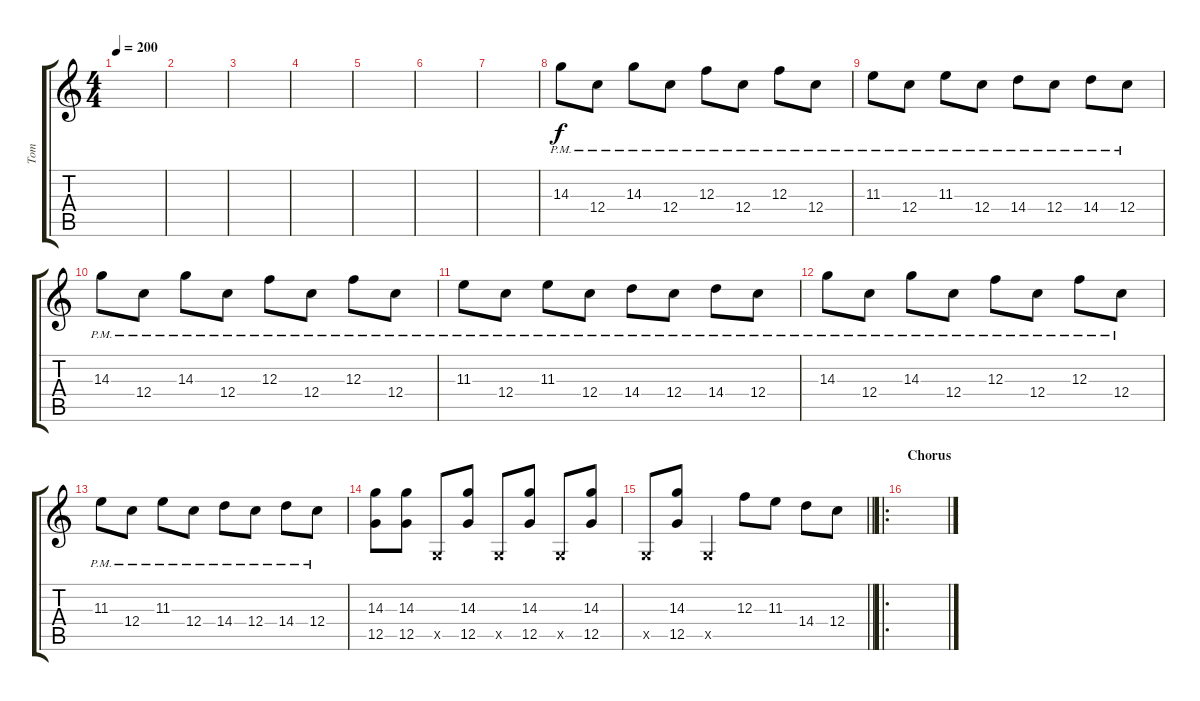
\track ("Tom" "Tom") {instrument distortionguitar}
\staff {score tabs}
\tuning (D4 A3 F3 C3 G2 C2) {hide}
\ts (4 4)
\tempo 200
\clef g2
\ks c
|
|
|
|
|
|
|
14.3{pm}.8 12.4{pm}.8 14.3{pm}.8 12.4{pm}.8 12.3{pm}.8 12.4{pm}.8 12.3{pm}.8 12.4{pm}.8 |
11.3{pm}.8 12.4{pm}.8 11.3{pm}.8 12.4{pm}.8 14.4{pm}.8 12.4{pm}.8 14.4{pm}.8 12.4{pm}.8 |
14.3{pm}.8 12.4{pm}.8 14.3{pm}.8 12.4{pm}.8 12.3{pm}.8 12.4{pm}.8 12.3{pm}.8 12.4{pm}.8 |
11.3{pm}.8 12.4{pm}.8 11.3{pm}.8 12.4{pm}.8 14.4{pm}.8 12.4{pm}.8 14.4{pm}.8 12.4{pm}.8 |
14.3{pm}.8 12.4{pm}.8 14.3{pm}.8 12.4{pm}.8 12.3{pm}.8 12.4{pm}.8 12.3{pm}.8 12.4{pm}.8 |
11.3{pm}.8 12.4{pm}.8 11.3{pm}.8 12.4{pm}.8 14.4{pm}.8 12.4{pm}.8 14.4{pm}.8 12.4{pm}.8 |
(14.3 12.5).8 (14.3 12.5).8 0.5{x}.8 (14.3 12.5).8 0.5{x}.8 (14.3 12.5).8 0.5{x}.8 (14.3 12.5).8 |
\barLineRight lightlight
0.5{x}.8 (14.3 12.5).8 0.5{x}.4 12.3.8 11.3.8 14.4.8 12.4.8 |
\ro
\section ("" "Chorus")
